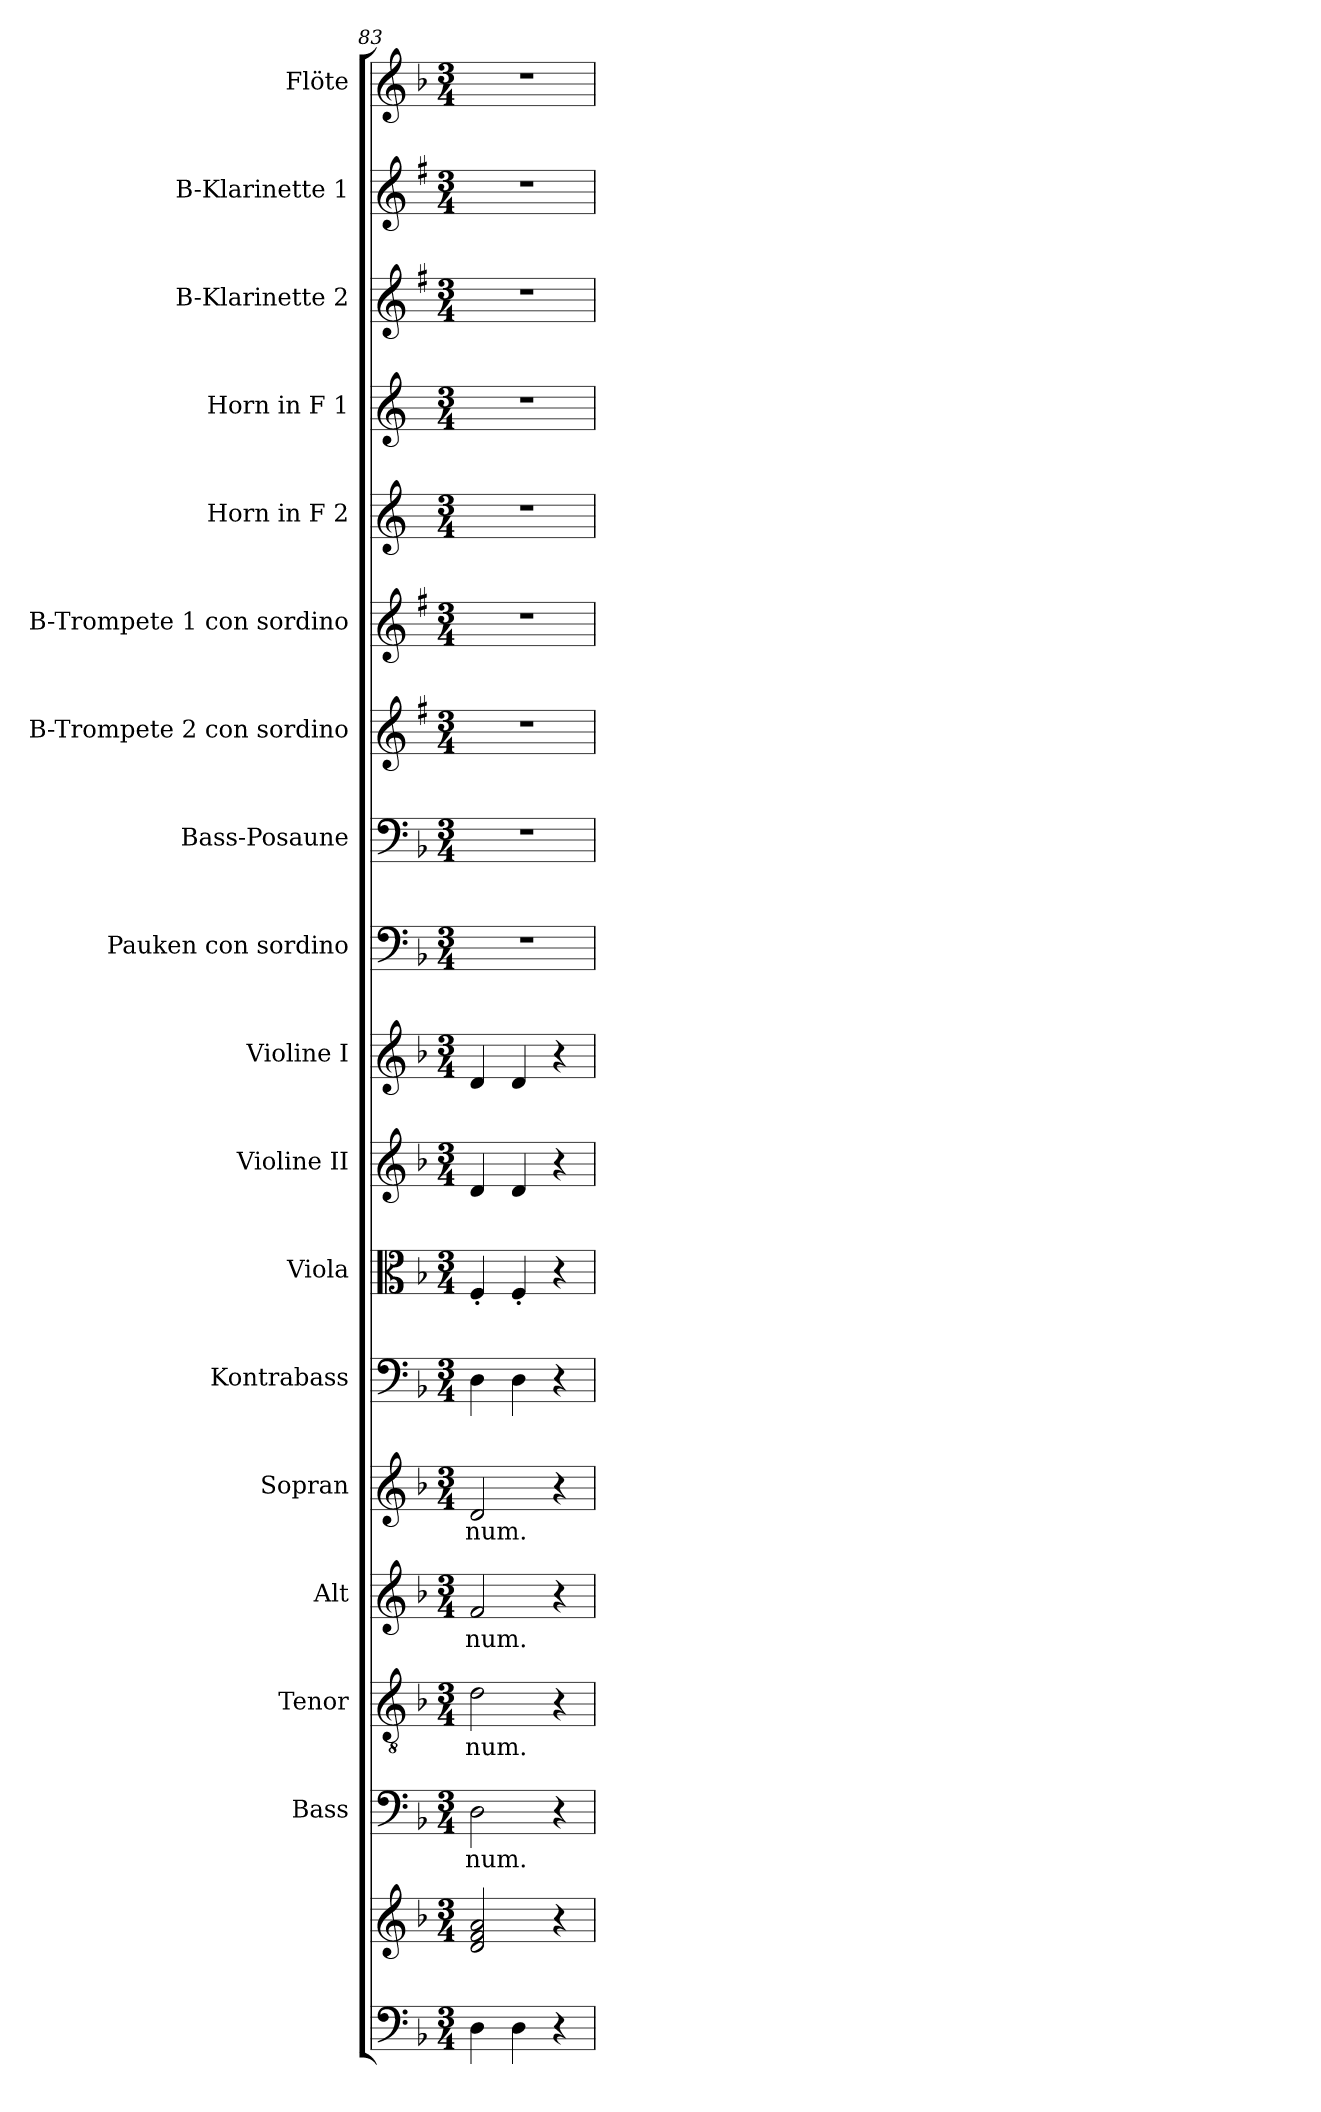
**kern	**kern	**kern	**text	**kern	**text	**kern	**text	**kern	**text	**kern	**kern	**kern	**kern	**kern	**kern	**kern	**kern	**kern	**kern	**kern	**kern	**kern
*part18	*part18	*part17	*part17	*part16	*part16	*part15	*part15	*part14	*part14	*part13	*part12	*part11	*part10	*part9	*part8	*part7	*part6	*part5	*part4	*part3	*part2	*part1
*staff19	*staff18	*staff17	*staff17	*staff16	*staff16	*staff15	*staff15	*staff14	*staff14	*staff13	*staff12	*staff11	*staff10	*staff9	*staff8	*staff7	*staff6	*staff5	*staff4	*staff3	*staff2	*staff1
*	*	*I"Bass	*	*I"Tenor	*	*I"Alt	*	*I"Sopran	*	*I"Kontrabass	*I"Viola	*I"Violine II	*I"Violine I	*I"Pauken con sordino	*I"Bass-Posaune	*I"B-Trompete 2 con sordino	*I"B-Trompete 1 con sordino	*I"Horn in F 2	*I"Horn in F 1	*I"B-Klarinette 2	*I"B-Klarinette 1	*I"Flöte
*	*	*I'B.	*	*I'T.	*	*I'A.	*	*I'S.	*	*I'Kb.	*I'Vla.	*I'Vl. II	*I'Vl. I	*I'Pk.	*I'B. Pos.	*I'B Trp. 2	*I'B Trp. 1	*	*	*I'B Kl. 2	*I'B Kl. 1	*I'Fl.
*clefF4	*clefG2	*clefF4	*	*clefGv2	*	*clefG2	*	*clefG2	*	*clefF4	*clefC3	*clefG2	*clefG2	*clefF4	*clefF4	*clefG2	*clefG2	*clefG2	*clefG2	*clefG2	*clefG2	*clefG2
*	*	*	*	*	*	*	*	*	*	*ITrd7c12	*	*	*	*	*	*ITrd1c2	*ITrd1c2	*ITrd4c7	*ITrd4c7	*ITrd1c2	*ITrd1c2	*
*k[b-]	*k[b-]	*k[b-]	*	*k[b-]	*	*k[b-]	*	*k[b-]	*	*k[b-]	*k[b-]	*k[b-]	*k[b-]	*k[b-]	*k[b-]	*k[b-]	*k[b-]	*k[b-]	*k[b-]	*k[b-]	*k[b-]	*k[b-]
*F:	*F:	*F:	*	*F:	*	*F:	*	*F:	*	*F:	*F:	*F:	*F:	*F:	*F:	*F:	*F:	*F:	*F:	*F:	*F:	*F:
*M3/4	*M3/4	*M3/4	*	*M3/4	*	*M3/4	*	*M3/4	*	*M3/4	*M3/4	*M3/4	*M3/4	*M3/4	*M3/4	*M3/4	*M3/4	*M3/4	*M3/4	*M3/4	*M3/4	*M3/4
=83	=83	=83	=83	=83	=83	=83	=83	=83	=83	=83	=83	=83	=83	=83	=83	=83	=83	=83	=83	=83	=83	=83
!	!	!	!LO:LY:b	!	!LO:LY:b	!	!LO:LY:b	!	!LO:LY:b	!	!	!	!	!	!	!	!	!	!	!	!	!
4D\	2d/ 2f/ 2a/	2D\	-num.	2d\	-num.	2f/	-num.	2d/	-num.	4DD\	4F'</	4d/	4d/	2.r	2.r	2.r	2.r	2.r	2.r	2.r	2.r	2.r
4D\	.	.	.	.	.	.	.	.	.	4DD\	4F'</	4d/	4d/	.	.	.	.	.	.	.	.	.
4r	4r	4r	.	4r	.	4r	.	4r	.	4r	4r	4r	4r	.	.	.	.	.	.	.	.	.
=	=	=	=	=	=	=	=	=	=	=	=	=	=	=	=	=	=	=	=	=	=	=
*-	*-	*-	*-	*-	*-	*-	*-	*-	*-	*-	*-	*-	*-	*-	*-	*-	*-	*-	*-	*-	*-	*-
